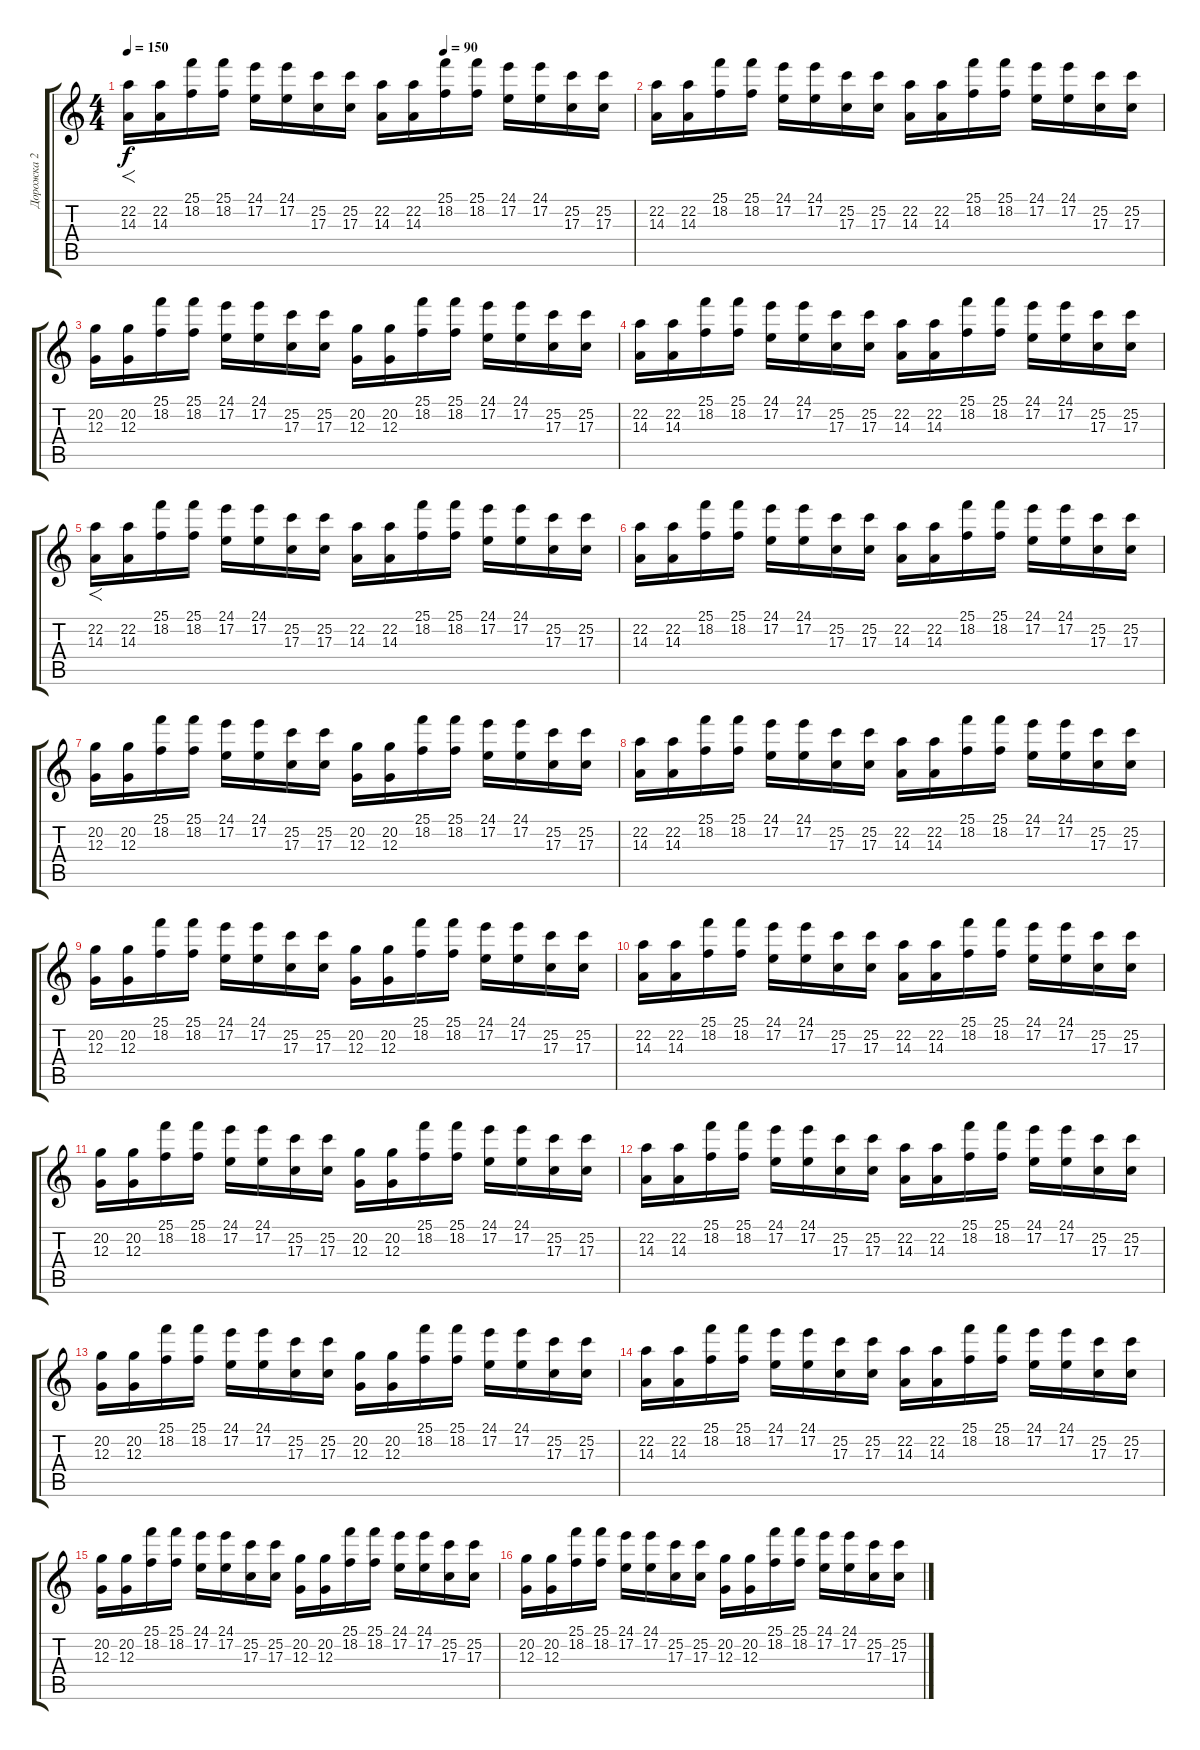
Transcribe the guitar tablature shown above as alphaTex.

\track ("Дорожка 2" "Дорожка 2") {instrument pad1newage}
\staff {score tabs}
\tuning (E4 B3 G3 D3 A2 E2) {hide}
\ts (4 4)
\tempo 150
\tempo (90 0.625)
\clef g2
\ks c
(22.2 14.3).16{f dy f volume 4} (22.2 14.3).16 (25.1 18.2).16 (25.1 18.2).16 (24.1 17.2).16 (24.1 17.2).16 (25.2 17.3).16 (25.2 17.3).16 (22.2 14.3).16 (22.2 14.3).16 (25.1 18.2).16 (25.1 18.2).16 (24.1 17.2).16 (24.1 17.2).16 (25.2 17.3).16 (25.2 17.3).16 |
(22.2 14.3).16{volume 6} (22.2 14.3).16 (25.1 18.2).16 (25.1 18.2).16 (24.1 17.2).16 (24.1 17.2).16 (25.2 17.3).16 (25.2 17.3).16 (22.2 14.3).16 (22.2 14.3).16 (25.1 18.2).16 (25.1 18.2).16 (24.1 17.2).16 (24.1 17.2).16 (25.2 17.3).16 (25.2 17.3).16 |
(20.2 12.3).16{volume 8} (20.2 12.3).16 (25.1 18.2).16 (25.1 18.2).16 (24.1 17.2).16 (24.1 17.2).16 (25.2 17.3).16 (25.2 17.3).16 (20.2 12.3).16 (20.2 12.3).16 (25.1 18.2).16 (25.1 18.2).16 (24.1 17.2).16 (24.1 17.2).16 (25.2 17.3).16 (25.2 17.3).16 |
(22.2 14.3).16{volume 10} (22.2 14.3).16 (25.1 18.2).16 (25.1 18.2).16 (24.1 17.2).16 (24.1 17.2).16 (25.2 17.3).16 (25.2 17.3).16 (22.2 14.3).16 (22.2 14.3).16 (25.1 18.2).16 (25.1 18.2).16 (24.1 17.2).16 (24.1 17.2).16 (25.2 17.3).16 (25.2 17.3).16 |
(22.2 14.3).16{f volume 12} (22.2 14.3).16 (25.1 18.2).16 (25.1 18.2).16 (24.1 17.2).16 (24.1 17.2).16 (25.2 17.3).16 (25.2 17.3).16 (22.2 14.3).16 (22.2 14.3).16 (25.1 18.2).16 (25.1 18.2).16 (24.1 17.2).16 (24.1 17.2).16 (25.2 17.3).16 (25.2 17.3).16 |
(22.2 14.3).16{volume 14} (22.2 14.3).16 (25.1 18.2).16 (25.1 18.2).16 (24.1 17.2).16 (24.1 17.2).16 (25.2 17.3).16 (25.2 17.3).16 (22.2 14.3).16 (22.2 14.3).16 (25.1 18.2).16 (25.1 18.2).16 (24.1 17.2).16 (24.1 17.2).16 (25.2 17.3).16 (25.2 17.3).16 |
(20.2 12.3).16{volume 14} (20.2 12.3).16 (25.1 18.2).16 (25.1 18.2).16 (24.1 17.2).16 (24.1 17.2).16 (25.2 17.3).16 (25.2 17.3).16 (20.2 12.3).16 (20.2 12.3).16 (25.1 18.2).16 (25.1 18.2).16 (24.1 17.2).16 (24.1 17.2).16 (25.2 17.3).16 (25.2 17.3).16 |
(22.2 14.3).16 (22.2 14.3).16 (25.1 18.2).16 (25.1 18.2).16 (24.1 17.2).16 (24.1 17.2).16 (25.2 17.3).16 (25.2 17.3).16 (22.2 14.3).16 (22.2 14.3).16 (25.1 18.2).16 (25.1 18.2).16 (24.1 17.2).16 (24.1 17.2).16 (25.2 17.3).16 (25.2 17.3).16 |
(20.2 12.3).16{volume 14} (20.2 12.3).16 (25.1 18.2).16 (25.1 18.2).16 (24.1 17.2).16 (24.1 17.2).16 (25.2 17.3).16 (25.2 17.3).16 (20.2 12.3).16 (20.2 12.3).16 (25.1 18.2).16 (25.1 18.2).16 (24.1 17.2).16 (24.1 17.2).16 (25.2 17.3).16 (25.2 17.3).16 |
(22.2 14.3).16 (22.2 14.3).16 (25.1 18.2).16 (25.1 18.2).16 (24.1 17.2).16 (24.1 17.2).16 (25.2 17.3).16 (25.2 17.3).16 (22.2 14.3).16 (22.2 14.3).16 (25.1 18.2).16 (25.1 18.2).16 (24.1 17.2).16 (24.1 17.2).16 (25.2 17.3).16 (25.2 17.3).16 |
(20.2 12.3).16{volume 14} (20.2 12.3).16 (25.1 18.2).16 (25.1 18.2).16 (24.1 17.2).16 (24.1 17.2).16 (25.2 17.3).16 (25.2 17.3).16 (20.2 12.3).16 (20.2 12.3).16 (25.1 18.2).16 (25.1 18.2).16 (24.1 17.2).16 (24.1 17.2).16 (25.2 17.3).16 (25.2 17.3).16 |
(22.2 14.3).16 (22.2 14.3).16 (25.1 18.2).16 (25.1 18.2).16 (24.1 17.2).16 (24.1 17.2).16 (25.2 17.3).16 (25.2 17.3).16 (22.2 14.3).16 (22.2 14.3).16 (25.1 18.2).16 (25.1 18.2).16 (24.1 17.2).16 (24.1 17.2).16 (25.2 17.3).16 (25.2 17.3).16 |
(20.2 12.3).16{volume 14} (20.2 12.3).16 (25.1 18.2).16 (25.1 18.2).16 (24.1 17.2).16 (24.1 17.2).16 (25.2 17.3).16 (25.2 17.3).16 (20.2 12.3).16 (20.2 12.3).16 (25.1 18.2).16 (25.1 18.2).16 (24.1 17.2).16 (24.1 17.2).16 (25.2 17.3).16 (25.2 17.3).16 |
(22.2 14.3).16{volume 16} (22.2 14.3).16 (25.1 18.2).16 (25.1 18.2).16 (24.1 17.2).16 (24.1 17.2).16 (25.2 17.3).16 (25.2 17.3).16 (22.2 14.3).16 (22.2 14.3).16 (25.1 18.2).16 (25.1 18.2).16 (24.1 17.2).16 (24.1 17.2).16 (25.2 17.3).16 (25.2 17.3).16 |
(20.2 12.3).16 (20.2 12.3).16 (25.1 18.2).16 (25.1 18.2).16 (24.1 17.2).16 (24.1 17.2).16 (25.2 17.3).16 (25.2 17.3).16 (20.2 12.3).16 (20.2 12.3).16 (25.1 18.2).16 (25.1 18.2).16 (24.1 17.2).16 (24.1 17.2).16 (25.2 17.3).16 (25.2 17.3).16 |
(20.2 12.3).16 (20.2 12.3).16 (25.1 18.2).16 (25.1 18.2).16 (24.1 17.2).16 (24.1 17.2).16 (25.2 17.3).16 (25.2 17.3).16 (20.2 12.3).16 (20.2 12.3).16 (25.1 18.2).16 (25.1 18.2).16 (24.1 17.2).16 (24.1 17.2).16 (25.2 17.3).16 (25.2 17.3).16
